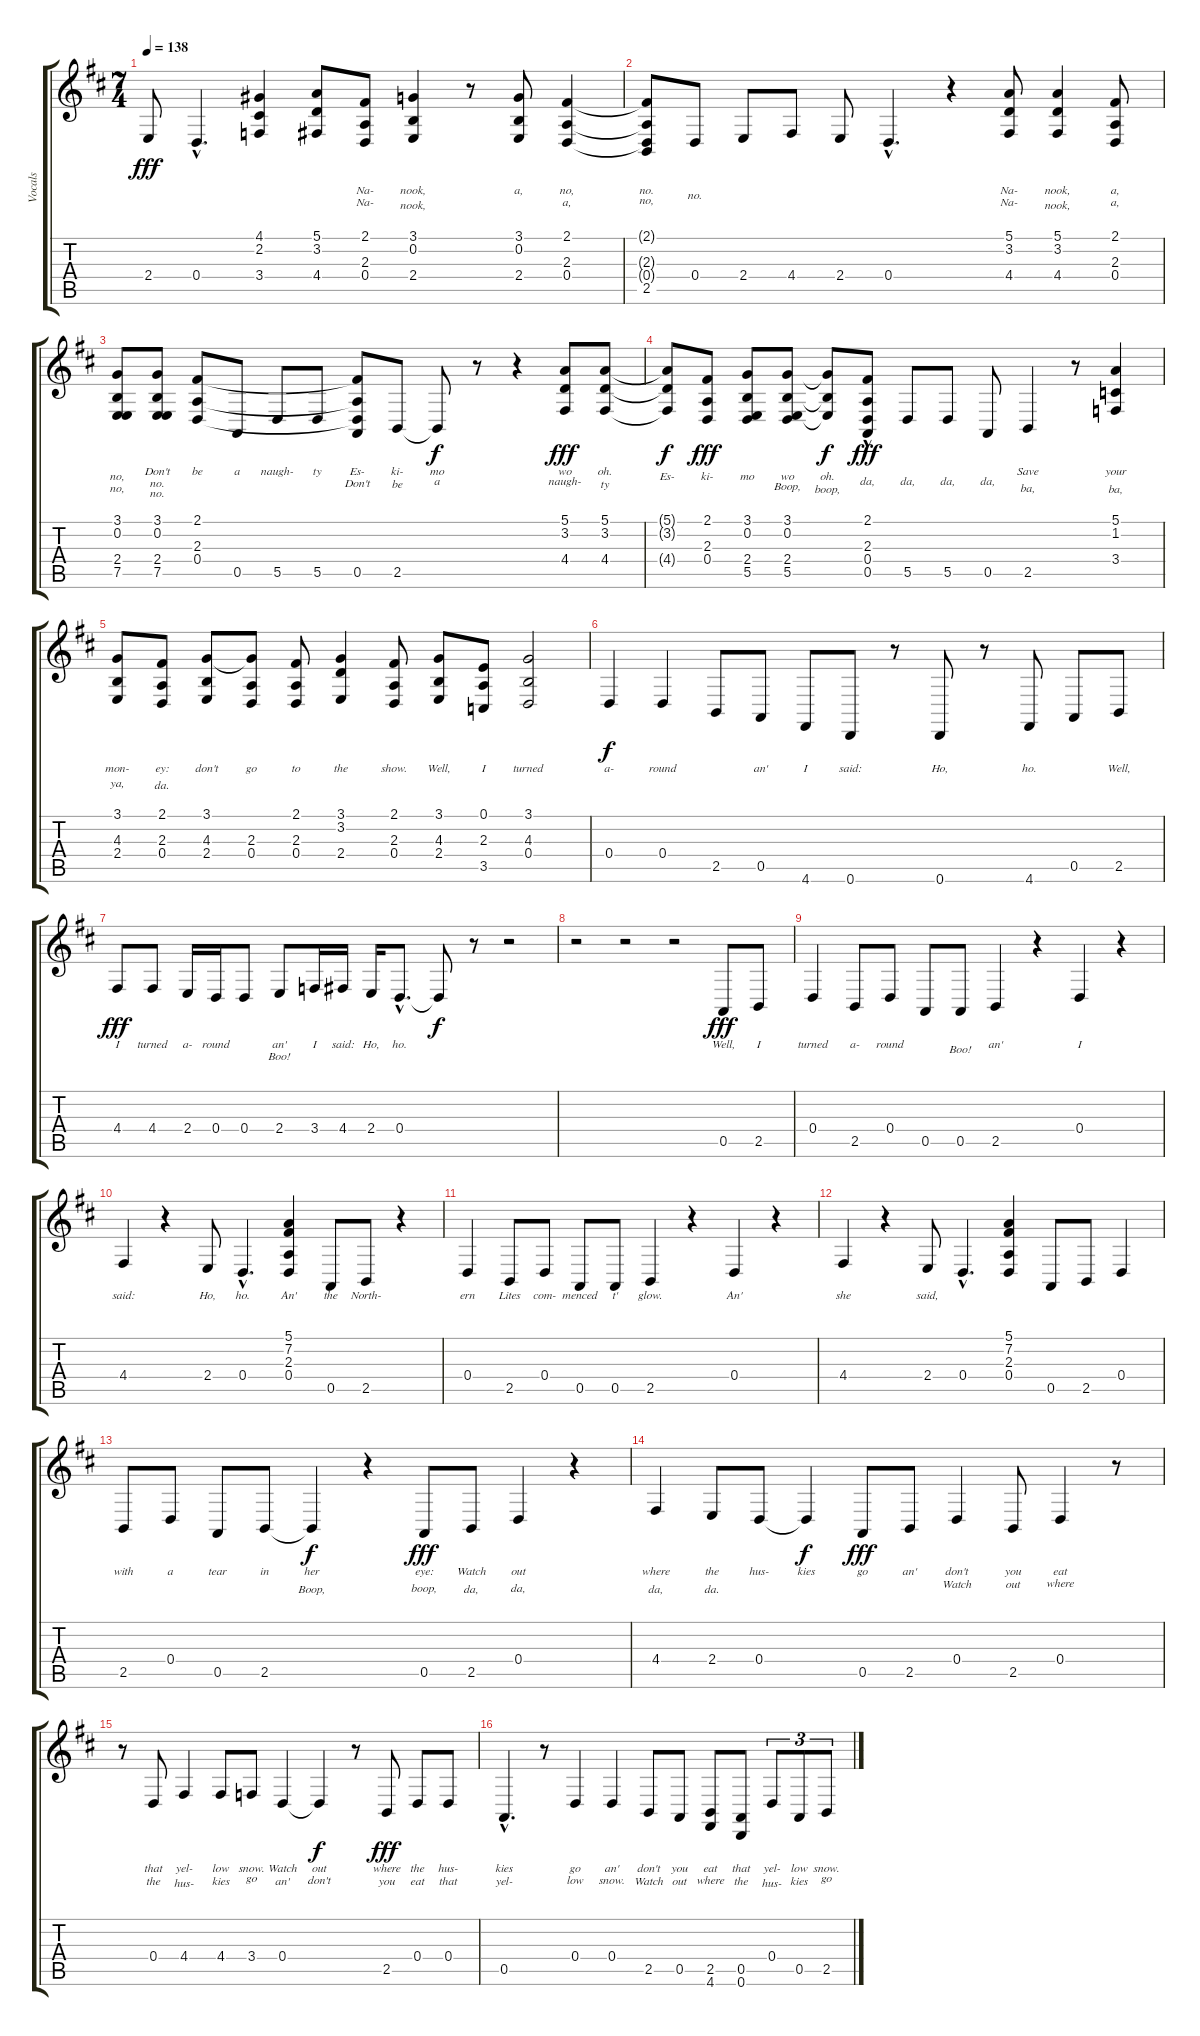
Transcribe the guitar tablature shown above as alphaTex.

\track ("Vocals" "Vocals") {instrument lead6voice}
\staff {score tabs}
\tuning (E4 B3 G3 D3 A2 D2) {hide}
\ts (7 4)
\tempo 138
\clef g2
\ks d
2.4.8{lyrics (0 "") lyrics (1 "") lyrics (2 "") lyrics (3 "") lyrics (4 "") dy fff} 0.4{hac}.4{d lyrics (0 "") lyrics (1 "") lyrics (2 "") lyrics (3 "") lyrics (4 "")} (4.1 2.2 3.4).4{lyrics (0 "") lyrics (1 "") lyrics (2 "") lyrics (3 "") lyrics (4 "")} (5.1 3.2 4.4).8{lyrics (0 "") lyrics (1 "") lyrics (2 "") lyrics (3 "") lyrics (4 "")} (2.1 2.3 0.4).8{lyrics (0 "") lyrics (1 "Na-") lyrics (2 "Na-") lyrics (3 "") lyrics (4 "")} (3.1 0.2 2.4).4{lyrics (0 "") lyrics (1 "nook,") lyrics (2 "nook,") lyrics (3 "") lyrics (4 "")} r.8 (3.1 0.2 2.4).8{lyrics (0 "") lyrics (1 "a,") lyrics (2 "") lyrics (3 "") lyrics (4 "")} (2.1 2.3 0.4).4{lyrics (0 "") lyrics (1 "no,") lyrics (2 "a,") lyrics (3 "") lyrics (4 "")} |
(2.1{t} 2.3{t} 0.4{t} 2.5).8{lyrics (0 "") lyrics (1 "no.") lyrics (2 "no,") lyrics (3 "") lyrics (4 "")} 0.4.8{lyrics (0 "") lyrics (1 "") lyrics (2 "no.") lyrics (3 "") lyrics (4 "")} 2.4.8{lyrics (0 "") lyrics (1 "") lyrics (2 "") lyrics (3 "") lyrics (4 "")} 4.4.8{lyrics (0 "") lyrics (1 "") lyrics (2 "") lyrics (3 "") lyrics (4 "")} 2.4.8{lyrics (0 "") lyrics (1 "") lyrics (2 "") lyrics (3 "") lyrics (4 "")} 0.4{hac}.4{d lyrics (0 "") lyrics (1 "") lyrics (2 "") lyrics (3 "") lyrics (4 "")} r.4 (5.1 3.2 4.4).8{lyrics (0 "") lyrics (1 "Na-") lyrics (2 "Na-") lyrics (3 "") lyrics (4 "")} (5.1 3.2 4.4).4{lyrics (0 "") lyrics (1 "nook,") lyrics (2 "nook,") lyrics (3 "") lyrics (4 "")} (2.1 2.3 0.4).8{lyrics (0 "") lyrics (1 "a,") lyrics (2 "a,") lyrics (3 "") lyrics (4 "")} |
(3.1 0.2 2.4 7.5).8{lyrics (0 "") lyrics (1 "no,") lyrics (2 "no,") lyrics (3 "") lyrics (4 "")} (3.1 0.2 2.4 7.5).8{lyrics (0 "Don't") lyrics (1 "no.") lyrics (2 "no.") lyrics (3 "") lyrics (4 "")} (2.1 2.3 0.4).8{lyrics (0 "be") lyrics (1 "") lyrics (2 "") lyrics (3 "") lyrics (4 "")} 0.5.8{lyrics (0 "a") lyrics (1 "") lyrics (2 "") lyrics (3 "") lyrics (4 "")} 5.5.8{lyrics (0 "naugh-") lyrics (1 "") lyrics (2 "") lyrics (3 "") lyrics (4 "")} 5.5.8{lyrics (0 "ty") lyrics (1 "") lyrics (2 "") lyrics (3 "") lyrics (4 "")} (2.1{t} 2.3{t} 0.4{t} 0.5).8{lyrics (0 "Es-") lyrics (1 "Don't") lyrics (2 "") lyrics (3 "") lyrics (4 "")} 2.5.8{lyrics (0 "ki-") lyrics (1 "be") lyrics (2 "") lyrics (3 "") lyrics (4 "")} 2.5{t}.8{lyrics (0 "mo") lyrics (1 "a") lyrics (2 "") lyrics (3 "") lyrics (4 "") dy f} r.8 r.4 (5.1 3.2 4.4).8{lyrics (0 "wo") lyrics (1 "naugh-") lyrics (2 "") lyrics (3 "") lyrics (4 "") dy fff} (5.1 3.2 4.4).8{lyrics (0 "oh.") lyrics (1 "ty") lyrics (2 "") lyrics (3 "") lyrics (4 "")} |
(5.1{t} 3.2{t} 4.4{t}).8{lyrics (0 "") lyrics (1 "Es-") lyrics (2 "") lyrics (3 "") lyrics (4 "") dy f} (2.1 2.3 0.4).8{lyrics (0 "") lyrics (1 "ki-") lyrics (2 "") lyrics (3 "") lyrics (4 "") dy fff} (3.1 0.2 2.4 5.5).8{lyrics (0 "") lyrics (1 "mo") lyrics (2 "") lyrics (3 "") lyrics (4 "")} (3.1 0.2 2.4 5.5).8{lyrics (0 "") lyrics (1 "wo") lyrics (2 "Boop,") lyrics (3 "") lyrics (4 "")} (3.1{t} 0.2{t} 2.4{t}).8{lyrics (0 "") lyrics (1 "oh.") lyrics (2 "boop,") lyrics (3 "") lyrics (4 "") dy f} (2.1{hac} 2.3{hac} 0.4{hac} 0.5).8{lyrics (0 "") lyrics (1 "") lyrics (2 "da,") lyrics (3 "") lyrics (4 "") dy fff} 5.5.8{lyrics (0 "") lyrics (1 "") lyrics (2 "da,") lyrics (3 "") lyrics (4 "")} 5.5.8{lyrics (0 "") lyrics (1 "") lyrics (2 "da,") lyrics (3 "") lyrics (4 "")} 0.5.8{lyrics (0 "") lyrics (1 "") lyrics (2 "da,") lyrics (3 "") lyrics (4 "")} 2.5.4{lyrics (0 "Save") lyrics (1 "") lyrics (2 "ba,") lyrics (3 "") lyrics (4 "")} r.8 (5.1 1.2 3.4).4{lyrics (0 "your") lyrics (1 "") lyrics (2 "ba,") lyrics (3 "") lyrics (4 "")} |
(3.1 4.3 2.4).8{lyrics (0 "mon-") lyrics (1 "") lyrics (2 "ya,") lyrics (3 "") lyrics (4 "")} (2.1 2.3 0.4).8{lyrics (0 "ey:") lyrics (1 "") lyrics (2 "da.") lyrics (3 "") lyrics (4 "")} (3.1 4.3 2.4).8{lyrics (0 "don't") lyrics (1 "") lyrics (2 "") lyrics (3 "") lyrics (4 "")} (3.1{t} 2.3 0.4).8{lyrics (0 "go") lyrics (1 "") lyrics (2 "") lyrics (3 "") lyrics (4 "")} (2.1 2.3 0.4).8{lyrics (0 "to") lyrics (1 "") lyrics (2 "") lyrics (3 "") lyrics (4 "")} (3.1 3.2 2.4).4{lyrics (0 "the") lyrics (1 "") lyrics (2 "") lyrics (3 "") lyrics (4 "")} (2.1 2.3 0.4).8{lyrics (0 "show.") lyrics (1 "") lyrics (2 "") lyrics (3 "") lyrics (4 "")} (3.1 4.3 2.4).8{lyrics (0 "Well,") lyrics (1 "") lyrics (2 "") lyrics (3 "") lyrics (4 "")} (0.1 2.3 3.5).8{lyrics (0 "I") lyrics (1 "") lyrics (2 "") lyrics (3 "") lyrics (4 "")} (3.1 4.3 0.4).2{lyrics (0 "turned") lyrics (1 "") lyrics (2 "") lyrics (3 "") lyrics (4 "")} |
0.4.4{lyrics (0 "a-") lyrics (1 "") lyrics (2 "") lyrics (3 "") lyrics (4 "") dy f} 0.4.4{lyrics (0 "round") lyrics (1 "") lyrics (2 "") lyrics (3 "") lyrics (4 "")} 2.5.8{lyrics (0 "") lyrics (1 "") lyrics (2 "") lyrics (3 "") lyrics (4 "")} 0.5.8{lyrics (0 "an'") lyrics (1 "") lyrics (2 "") lyrics (3 "") lyrics (4 "")} 4.6.8{lyrics (0 "I") lyrics (1 "") lyrics (2 "") lyrics (3 "") lyrics (4 "")} 0.6.8{lyrics (0 "said:") lyrics (1 "") lyrics (2 "") lyrics (3 "") lyrics (4 "")} r.8 0.6.8{lyrics (0 "Ho,") lyrics (1 "") lyrics (2 "") lyrics (3 "") lyrics (4 "")} r.8 4.6.8{lyrics (0 "ho.") lyrics (1 "") lyrics (2 "") lyrics (3 "") lyrics (4 "")} 0.5.8{lyrics (0 "") lyrics (1 "") lyrics (2 "") lyrics (3 "") lyrics (4 "")} 2.5.8{lyrics (0 "Well,") lyrics (1 "") lyrics (2 "") lyrics (3 "") lyrics (4 "")} |
4.4.8{lyrics (0 "I") lyrics (1 "") lyrics (2 "") lyrics (3 "") lyrics (4 "") dy fff} 4.4.8{lyrics (0 "turned") lyrics (1 "") lyrics (2 "") lyrics (3 "") lyrics (4 "")} 2.4.16{lyrics (0 "a-") lyrics (1 "") lyrics (2 "") lyrics (3 "") lyrics (4 "")} 0.4.16{lyrics (0 "round") lyrics (1 "") lyrics (2 "") lyrics (3 "") lyrics (4 "")} 0.4.8{lyrics (0 "") lyrics (1 "") lyrics (2 "") lyrics (3 "") lyrics (4 "")} 2.4.8{lyrics (0 "an'") lyrics (1 "Boo!") lyrics (2 "") lyrics (3 "") lyrics (4 "")} 3.4.16{lyrics (0 "I") lyrics (1 "") lyrics (2 "") lyrics (3 "") lyrics (4 "")} 4.4.16{lyrics (0 "said:") lyrics (1 "") lyrics (2 "") lyrics (3 "") lyrics (4 "")} 2.4.16{lyrics (0 "Ho,") lyrics (1 "") lyrics (2 "") lyrics (3 "") lyrics (4 "")} 0.4{hac}.8{d lyrics (0 "ho.") lyrics (1 "") lyrics (2 "") lyrics (3 "") lyrics (4 "")} 0.4{t}.8{lyrics (0 "") lyrics (1 "") lyrics (2 "") lyrics (3 "") lyrics (4 "") dy f} r.8 r.2 |
r.2 r.2 r.2 0.5.8{lyrics (0 "Well,") lyrics (1 "") lyrics (2 "") lyrics (3 "") lyrics (4 "") dy fff} 2.5.8{lyrics (0 "I") lyrics (1 "") lyrics (2 "") lyrics (3 "") lyrics (4 "")} |
0.4.4{lyrics (0 "turned") lyrics (1 "") lyrics (2 "") lyrics (3 "") lyrics (4 "")} 2.5.8{lyrics (0 "a-") lyrics (1 "") lyrics (2 "") lyrics (3 "") lyrics (4 "")} 0.4.8{lyrics (0 "round") lyrics (1 "") lyrics (2 "") lyrics (3 "") lyrics (4 "")} 0.5.8{lyrics (0 "") lyrics (1 "") lyrics (2 "") lyrics (3 "") lyrics (4 "")} 0.5.8{lyrics (0 "") lyrics (1 "Boo!") lyrics (2 "") lyrics (3 "") lyrics (4 "")} 2.5.4{lyrics (0 "an'") lyrics (1 "") lyrics (2 "") lyrics (3 "") lyrics (4 "")} r.4 0.4.4{lyrics (0 "I") lyrics (1 "") lyrics (2 "") lyrics (3 "") lyrics (4 "")} r.4 |
4.4.4{lyrics (0 "said:") lyrics (1 "") lyrics (2 "") lyrics (3 "") lyrics (4 "")} r.4 2.4.8{lyrics (0 "Ho,") lyrics (1 "") lyrics (2 "") lyrics (3 "") lyrics (4 "")} 0.4{hac}.4{d lyrics (0 "ho.") lyrics (1 "") lyrics (2 "") lyrics (3 "") lyrics (4 "")} (5.1 7.2 2.3 0.4).4{lyrics (0 "An'") lyrics (1 "") lyrics (2 "") lyrics (3 "") lyrics (4 "")} 0.5.8{lyrics (0 "the") lyrics (1 "") lyrics (2 "") lyrics (3 "") lyrics (4 "")} 2.5.8{lyrics (0 "North-") lyrics (1 "") lyrics (2 "") lyrics (3 "") lyrics (4 "")} r.4 |
0.4.4{lyrics (0 "ern") lyrics (1 "") lyrics (2 "") lyrics (3 "") lyrics (4 "")} 2.5.8{lyrics (0 "Lites") lyrics (1 "") lyrics (2 "") lyrics (3 "") lyrics (4 "")} 0.4.8{lyrics (0 "com-") lyrics (1 "") lyrics (2 "") lyrics (3 "") lyrics (4 "")} 0.5.8{lyrics (0 "menced") lyrics (1 "") lyrics (2 "") lyrics (3 "") lyrics (4 "")} 0.5.8{lyrics (0 "t'") lyrics (1 "") lyrics (2 "") lyrics (3 "") lyrics (4 "")} 2.5.4{lyrics (0 "glow.") lyrics (1 "") lyrics (2 "") lyrics (3 "") lyrics (4 "")} r.4 0.4.4{lyrics (0 "An'") lyrics (1 "") lyrics (2 "") lyrics (3 "") lyrics (4 "")} r.4 |
4.4.4{lyrics (0 "she") lyrics (1 "") lyrics (2 "") lyrics (3 "") lyrics (4 "")} r.4 2.4.8{lyrics (0 "said,") lyrics (1 "") lyrics (2 "") lyrics (3 "") lyrics (4 "")} 0.4{hac}.4{d lyrics (0 "") lyrics (1 "") lyrics (2 "") lyrics (3 "") lyrics (4 "")} (5.1 7.2 2.3 0.4).4{lyrics (0 "") lyrics (1 "") lyrics (2 "") lyrics (3 "") lyrics (4 "")} 0.5.8{lyrics (0 "") lyrics (1 "") lyrics (2 "") lyrics (3 "") lyrics (4 "")} 2.5.8{lyrics (0 "") lyrics (1 "") lyrics (2 "") lyrics (3 "") lyrics (4 "")} 0.4.4{lyrics (0 "") lyrics (1 "") lyrics (2 "") lyrics (3 "") lyrics (4 "")} |
2.5.8{lyrics (0 "with") lyrics (1 "") lyrics (2 "") lyrics (3 "") lyrics (4 "")} 0.4.8{lyrics (0 "a") lyrics (1 "") lyrics (2 "") lyrics (3 "") lyrics (4 "")} 0.5.8{lyrics (0 "tear") lyrics (1 "") lyrics (2 "") lyrics (3 "") lyrics (4 "")} 2.5.8{lyrics (0 "in") lyrics (1 "") lyrics (2 "") lyrics (3 "") lyrics (4 "")} 2.5{t}.4{lyrics (0 "her") lyrics (1 "") lyrics (2 "Boop,") lyrics (3 "") lyrics (4 "") dy f} r.4 0.5.8{lyrics (0 "eye:") lyrics (1 "") lyrics (2 "boop,") lyrics (3 "") lyrics (4 "") dy fff} 2.5.8{lyrics (0 "Watch") lyrics (1 "") lyrics (2 "da,") lyrics (3 "") lyrics (4 "")} 0.4.4{lyrics (0 "out") lyrics (1 "") lyrics (2 "da,") lyrics (3 "") lyrics (4 "")} r.4 |
4.4.4{lyrics (0 "where") lyrics (1 "") lyrics (2 "da,") lyrics (3 "") lyrics (4 "")} 2.4.8{lyrics (0 "the") lyrics (1 "") lyrics (2 "da.") lyrics (3 "") lyrics (4 "")} 0.4.8{lyrics (0 "hus-") lyrics (1 "") lyrics (2 "") lyrics (3 "") lyrics (4 "")} 0.4{t}.4{lyrics (0 "kies") lyrics (1 "") lyrics (2 "") lyrics (3 "") lyrics (4 "") dy f} 0.5.8{lyrics (0 "go") lyrics (1 "") lyrics (2 "") lyrics (3 "") lyrics (4 "") dy fff} 2.5.8{lyrics (0 "an'") lyrics (1 "") lyrics (2 "") lyrics (3 "") lyrics (4 "")} 0.4.4{lyrics (0 "don't") lyrics (1 "Watch") lyrics (2 "") lyrics (3 "") lyrics (4 "")} 2.5.8{lyrics (0 "you") lyrics (1 "out") lyrics (2 "") lyrics (3 "") lyrics (4 "")} 0.4.4{lyrics (0 "eat") lyrics (1 "where") lyrics (2 "") lyrics (3 "") lyrics (4 "")} r.8 |
r.8 0.4.8{lyrics (0 "that") lyrics (1 "the") lyrics (2 "") lyrics (3 "") lyrics (4 "")} 4.4.4{lyrics (0 "yel-") lyrics (1 "hus-") lyrics (2 "") lyrics (3 "") lyrics (4 "")} 4.4.8{lyrics (0 "low") lyrics (1 "kies") lyrics (2 "") lyrics (3 "") lyrics (4 "")} 3.4.8{lyrics (0 "snow.") lyrics (1 "go") lyrics (2 "") lyrics (3 "") lyrics (4 "")} 0.4.4{lyrics (0 "Watch") lyrics (1 "an'") lyrics (2 "") lyrics (3 "") lyrics (4 "")} 0.4{t}.4{lyrics (0 "out") lyrics (1 "don't") lyrics (2 "") lyrics (3 "") lyrics (4 "") dy f} r.8 2.5.8{lyrics (0 "where") lyrics (1 "you") lyrics (2 "") lyrics (3 "") lyrics (4 "") dy fff} 0.4.8{lyrics (0 "the") lyrics (1 "eat") lyrics (2 "") lyrics (3 "") lyrics (4 "")} 0.4.8{lyrics (0 "hus-") lyrics (1 "that") lyrics (2 "") lyrics (3 "") lyrics (4 "")} |
0.5{hac}.4{d lyrics (0 "kies") lyrics (1 "yel-") lyrics (2 "") lyrics (3 "") lyrics (4 "")} r.8 0.4.4{lyrics (0 "go") lyrics (1 "low") lyrics (2 "") lyrics (3 "") lyrics (4 "")} 0.4.4{lyrics (0 "an'") lyrics (1 "snow.") lyrics (2 "") lyrics (3 "") lyrics (4 "")} 2.5.8{lyrics (0 "don't") lyrics (1 "Watch") lyrics (2 "") lyrics (3 "") lyrics (4 "")} 0.5.8{lyrics (0 "you") lyrics (1 "out") lyrics (2 "") lyrics (3 "") lyrics (4 "")} (2.5 4.6).8{lyrics (0 "eat") lyrics (1 "where") lyrics (2 "") lyrics (3 "") lyrics (4 "")} (0.5 0.6).8{lyrics (0 "that") lyrics (1 "the") lyrics (2 "") lyrics (3 "") lyrics (4 "")} 0.4.8{tu (3 2) lyrics (0 "yel-") lyrics (1 "hus-") lyrics (2 "") lyrics (3 "") lyrics (4 "")} 0.5.8{tu (3 2) lyrics (0 "low") lyrics (1 "kies") lyrics (2 "") lyrics (3 "") lyrics (4 "")} 2.5.8{tu (3 2) lyrics (0 "snow.") lyrics (1 "go") lyrics (2 "") lyrics (3 "") lyrics (4 "")}
